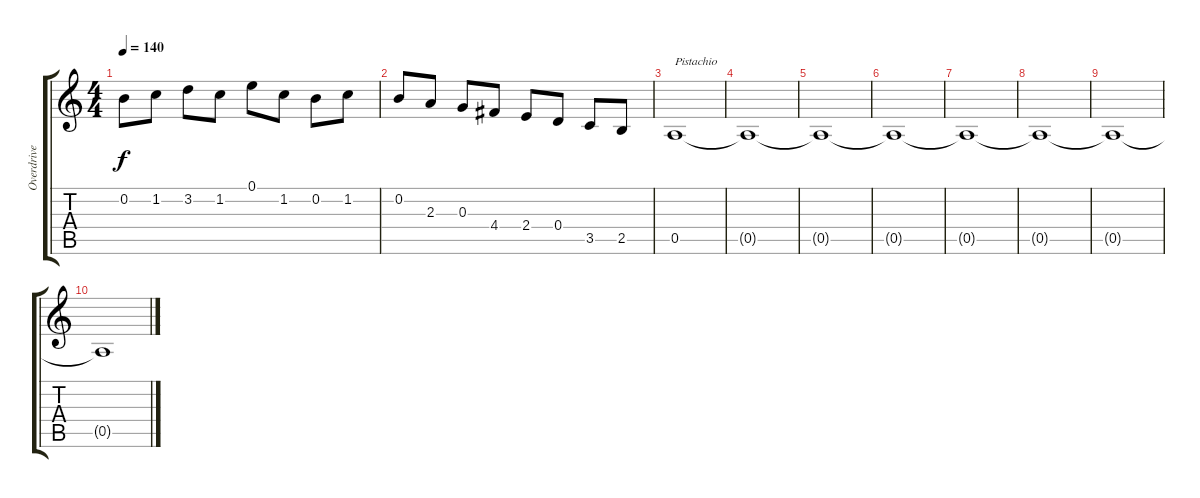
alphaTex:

\track ("Overdrive Guy" "Overdrive ") {instrument overdrivenguitar}
\staff {score tabs}
\tuning (E4 B3 G3 D3 A2 E2) {hide}
\ts (4 4)
\tempo 140
\clef g2
\ks c
0.2.8{dy f} 1.2.8 3.2.8 1.2.8 0.1.8 1.2.8 0.2.8 1.2.8 |
0.2.8 2.3.8 0.3.8 4.4.8 2.4.8 0.4.8 3.5.8 2.5.8 |
0.5.1{txt "Pistachio"} |
0.5{t}.1 |
0.5{t}.1 |
0.5{t}.1 |
0.5{t}.1 |
0.5{t}.1 |
0.5{t}.1 |
0.5{t}.1
